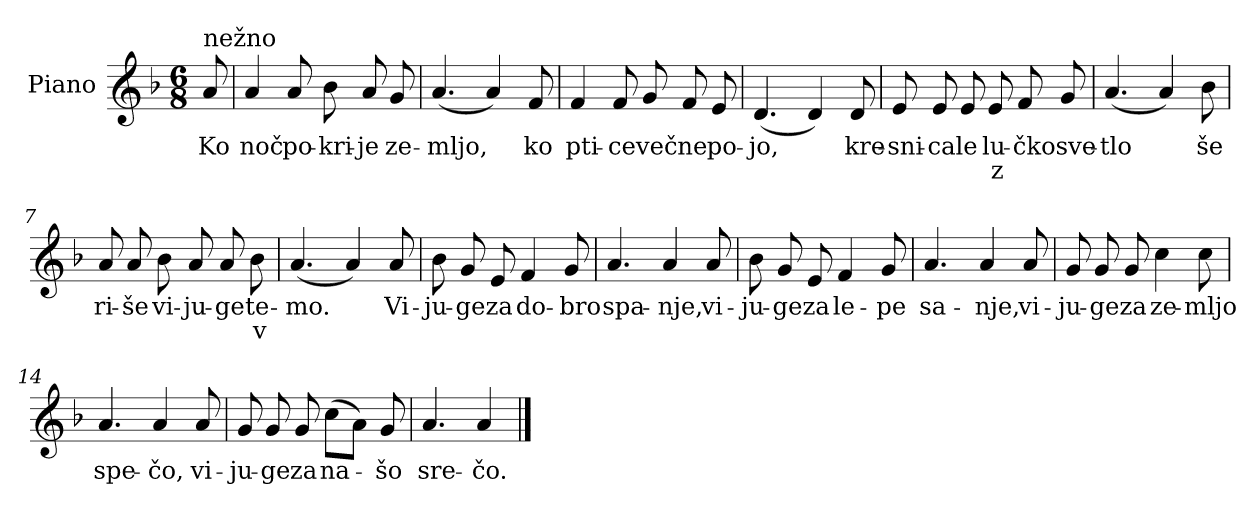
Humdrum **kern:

**kern	**text	**text
*part1	*part1	*part1
*staff1	*staff1	*staff1
*I"Piano	*	*
*I'Pno.	*	*
*clefG2	*	*
*k[b-]	*	*
*M6/8	*	*
=	=	=
!LO:TX:t=nežno	!	!
!	!LO:LY:b	!
8a/	Ko	.
=1	=1	=1
!	!LO:LY:b	!
4a/	noč	.
!	!LO:LY:b	!
8a/	po-	.
!	!LO:LY:b	!
8b-\	-kri-	.
!	!LO:LY:b	!
8a/	-je	.
!	!LO:LY:b	!
8g/	ze-	.
=2	=2	=2
!	!LO:LY:b	!
(<4.a/	-mljo,	.
4a/)	.	.
!	!LO:LY:b	!
8f/	ko	.
=3	=3	=3
!	!LO:LY:b	!
4f/	pti-	.
!	!LO:LY:b	!
8f/	-ce	.
!	!LO:LY:b	!
8g/	več	.
!	!LO:LY:b	!
8f/	ne	.
!	!LO:LY:b	!
8e/	po-	.
=4	=4	=4
!	!LO:LY:b	!
(<4.d/	-jo,	.
4d/)	.	.
!	!LO:LY:b	!
8d/	kre-	.
=5	=5	=5
!	!LO:LY:b	!
8e/	-sni-	.
!	!LO:LY:b	!
8e/	-ca	.
!	!LO:LY:b	!
8e/	le	.
!	!LO:LY:b	!LO:LY:b
8e/	lu-	z
!	!LO:LY:b	!
8f/	-čko	.
!	!LO:LY:b	!
8g/	sve-	.
!!LO:LB:g=z
=6	=6	=6
!	!LO:LY:b	!
(<4.a/	-tlo	.
4a/)	.	.
!	!LO:LY:b	!
8b-\	še	.
=7	=7	=7
!	!LO:LY:b	!
8a/	ri-	.
!	!LO:LY:b	!
8a/	-še	.
!	!LO:LY:b	!
8b-\	vi-	.
!	!LO:LY:b	!
8a/	-ju-	.
!	!LO:LY:b	!
8a/	-ge	.
!	!LO:LY:b	!LO:LY:b
8b-\	te-	v
=8	=8	=8
!	!LO:LY:b	!
(<4.a/	-mo.	.
4a/)	.	.
!	!LO:LY:b	!
8a/	Vi-	.
=9	=9	=9
!	!LO:LY:b	!
8b-\	-ju-	.
!	!LO:LY:b	!
8g/	-ge	.
!	!LO:LY:b	!
8e/	za	.
!	!LO:LY:b	!
4f/	do-	.
!	!LO:LY:b	!
8g/	-bro	.
=10	=10	=10
!	!LO:LY:b	!
4.a/	spa-	.
!	!LO:LY:b	!
4a/	-nje,	.
!	!LO:LY:b	!
8a/	vi-	.
=11	=11	=11
!	!LO:LY:b	!
8b-\	-ju-	.
!	!LO:LY:b	!
8g/	-ge	.
!	!LO:LY:b	!
8e/	za	.
!	!LO:LY:b	!
4f/	le-	.
!	!LO:LY:b	!
8g/	-pe	.
!!LO:LB:g=z
=12	=12	=12
!	!LO:LY:b	!
4.a/	sa-	.
!	!LO:LY:b	!
4a/	-nje,	.
!	!LO:LY:b	!
8a/	vi-	.
=13	=13	=13
!	!LO:LY:b	!
8g/	-ju-	.
!	!LO:LY:b	!
8g/	-ge	.
!	!LO:LY:b	!
8g/	za	.
!	!LO:LY:b	!
4cc\	ze-	.
!	!LO:LY:b	!
8cc\	-mljo	.
=14	=14	=14
!	!LO:LY:b	!
4.a/	spe-	.
!	!LO:LY:b	!
4a/	-čo,	.
!	!LO:LY:b	!
8a/	vi-	.
=15	=15	=15
!	!LO:LY:b	!
8g/	-ju-	.
!	!LO:LY:b	!
8g/	-ge	.
!	!LO:LY:b	!
8g/	za	.
!	!LO:LY:b	!
(>8cc\L	na-	.
8a\J)	.	.
!	!LO:LY:b	!
8g/	-šo	.
=16	=16	=16
!	!LO:LY:b	!
4.a/	sre-	.
!	!LO:LY:b	!
4a/	-čo.	.
==	==	==
*-	*-	*-
